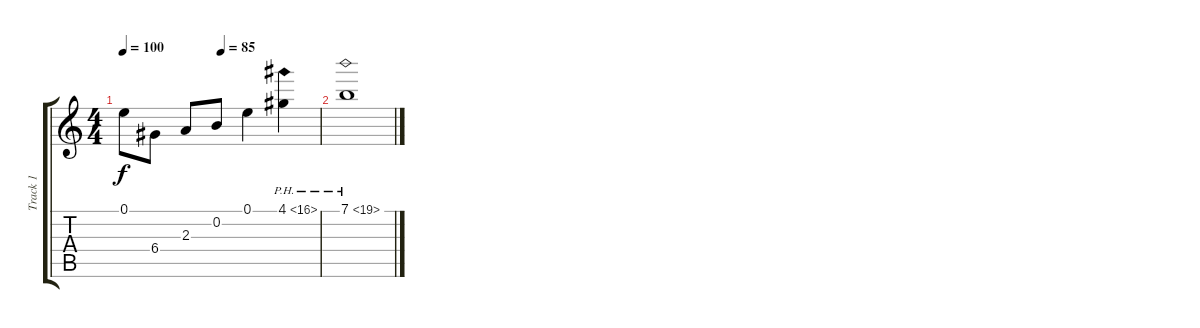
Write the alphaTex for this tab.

\track ("Track 1" "Track 1") {instrument acousticguitarnylon}
\staff {score tabs}
\tuning (E4 B3 G3 D3 A2 E2) {hide}
\ts (4 4)
\tempo 100
\tempo (85 0.5)
\clef g2
\ks c
0.1.8{dy f} 6.4.8 2.3.8 0.2.8 0.1.4 4.1{ph 12}.4 |
7.1{ph 12}.1
